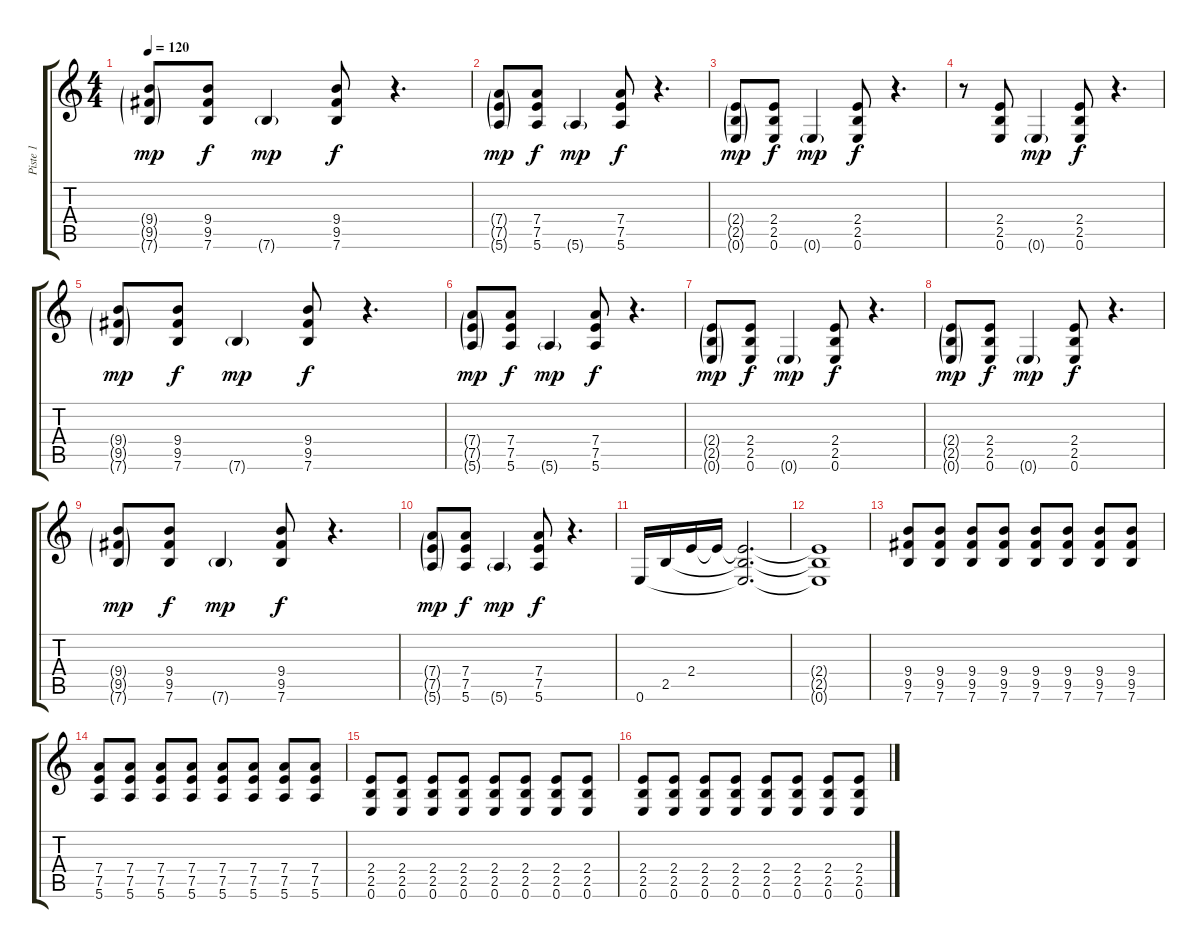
\track ("Piste 1" "Piste 1") {instrument overdrivenguitar}
\staff {score tabs}
\tuning (E4 B3 G3 D3 A2 E2) {hide}
\ts (4 4)
\tempo 120
\clef g2
\ks c
(9.4{g} 9.5{g} 7.6{g}).8{dy mp} (9.4 9.5 7.6).8{dy f} 7.6{g}.4{dy mp} (9.4 9.5 7.6).8{dy f} r.4{d} |
(7.4{g} 7.5{g} 5.6{g}).8{dy mp} (7.4 7.5 5.6).8{dy f} 5.6{g}.4{dy mp} (7.4 7.5 5.6).8{dy f} r.4{d} |
(2.4{g} 2.5{g} 0.6{g}).8{dy mp} (2.4 2.5 0.6).8{dy f} 0.6{g}.4{dy mp} (2.4 2.5 0.6).8{dy f} r.4{d} |
r.8 (2.4 2.5 0.6).8 0.6{g}.4{dy mp} (2.4 2.5 0.6).8{dy f} r.4{d} |
(9.4{g} 9.5{g} 7.6{g}).8{dy mp} (9.4 9.5 7.6).8{dy f} 7.6{g}.4{dy mp} (9.4 9.5 7.6).8{dy f} r.4{d} |
(7.4{g} 7.5{g} 5.6{g}).8{dy mp} (7.4 7.5 5.6).8{dy f} 5.6{g}.4{dy mp} (7.4 7.5 5.6).8{dy f} r.4{d} |
(2.4{g} 2.5{g} 0.6{g}).8{dy mp} (2.4 2.5 0.6).8{dy f} 0.6{g}.4{dy mp} (2.4 2.5 0.6).8{dy f} r.4{d} |
(2.4{g} 2.5{g} 0.6{g}).8{dy mp} (2.4 2.5 0.6).8{dy f} 0.6{g}.4{dy mp} (2.4 2.5 0.6).8{dy f} r.4{d} |
(9.4{g} 9.5{g} 7.6{g}).8{dy mp} (9.4 9.5 7.6).8{dy f} 7.6{g}.4{dy mp} (9.4 9.5 7.6).8{dy f} r.4{d} |
(7.4{g} 7.5{g} 5.6{g}).8{dy mp} (7.4 7.5 5.6).8{dy f} 5.6{g}.4{dy mp} (7.4 7.5 5.6).8{dy f} r.4{d} |
0.6.16 2.5.16 2.4.16 2.4{t}.16 (2.4{t} 2.5{t} 0.6{t}).2{d} |
(2.4{t} 2.5{t} 0.6{t}).1 |
(9.4 9.5 7.6).8{instrument distortionguitar} (9.4 9.5 7.6).8 (9.4 9.5 7.6).8 (9.4 9.5 7.6).8 (9.4 9.5 7.6).8 (9.4 9.5 7.6).8 (9.4 9.5 7.6).8 (9.4 9.5 7.6).8 |
(7.4 7.5 5.6).8 (7.4 7.5 5.6).8 (7.4 7.5 5.6).8 (7.4 7.5 5.6).8 (7.4 7.5 5.6).8 (7.4 7.5 5.6).8 (7.4 7.5 5.6).8 (7.4 7.5 5.6).8 |
(2.4 2.5 0.6).8 (2.4 2.5 0.6).8 (2.4 2.5 0.6).8 (2.4 2.5 0.6).8 (2.4 2.5 0.6).8 (2.4 2.5 0.6).8 (2.4 2.5 0.6).8 (2.4 2.5 0.6).8 |
(2.4 2.5 0.6).8 (2.4 2.5 0.6).8 (2.4 2.5 0.6).8 (2.4 2.5 0.6).8 (2.4 2.5 0.6).8 (2.4 2.5 0.6).8 (2.4 2.5 0.6).8 (2.4 2.5 0.6).8
